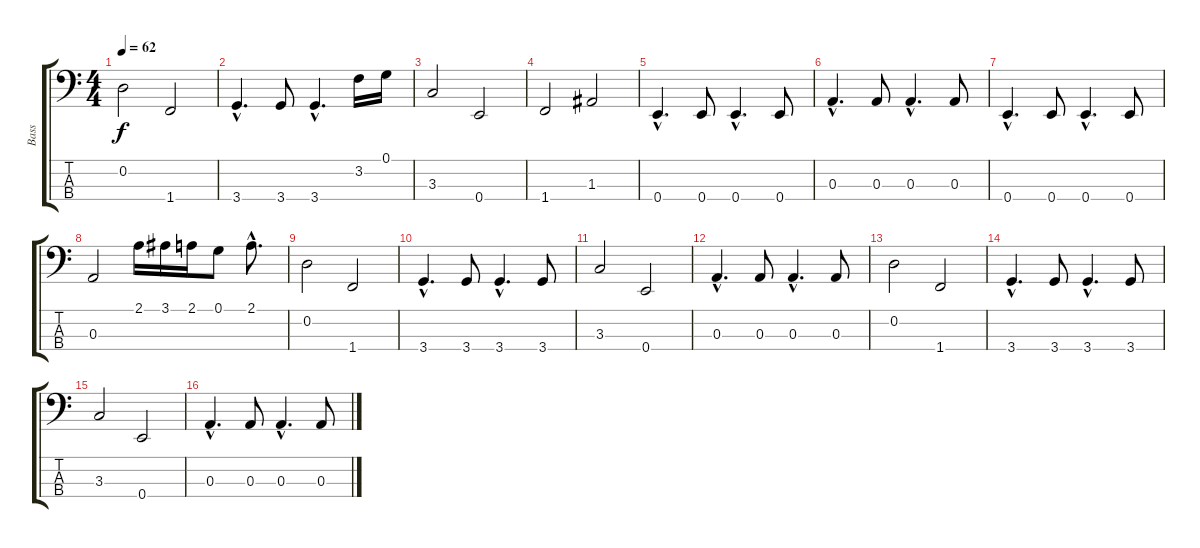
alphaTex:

\track ("Bass" "Bass") {instrument fretlessbass}
\staff {score tabs}
\tuning (G2 D2 A1 E1) {hide}
\ts (4 4)
\tempo 62
\clef f4
\ks c
0.2.2{dy f} 1.4.2 |
3.4{hac}.4{d} 3.4.8 3.4{hac}.4{d} 3.2.16 0.1.16 |
3.3.2 0.4.2 |
1.4.2 1.3.2 |
0.4{hac}.4{d} 0.4.8 0.4{hac}.4{d} 0.4.8 |
0.3{hac}.4{d} 0.3.8 0.3{hac}.4{d} 0.3.8 |
0.4{hac}.4{d} 0.4.8 0.4{hac}.4{d} 0.4.8 |
0.3.2 2.1.16 3.1.16 2.1.16 0.1.8 2.1{hac}.8{d} |
0.2.2 1.4.2 |
3.4{hac}.4{d} 3.4.8 3.4{hac}.4{d} 3.4.8 |
3.3.2 0.4.2 |
0.3{hac}.4{d} 0.3.8 0.3{hac}.4{d} 0.3.8 |
0.2.2 1.4.2 |
3.4{hac}.4{d} 3.4.8 3.4{hac}.4{d} 3.4.8 |
3.3.2 0.4.2 |
0.3{hac}.4{d} 0.3.8 0.3{hac}.4{d} 0.3.8
